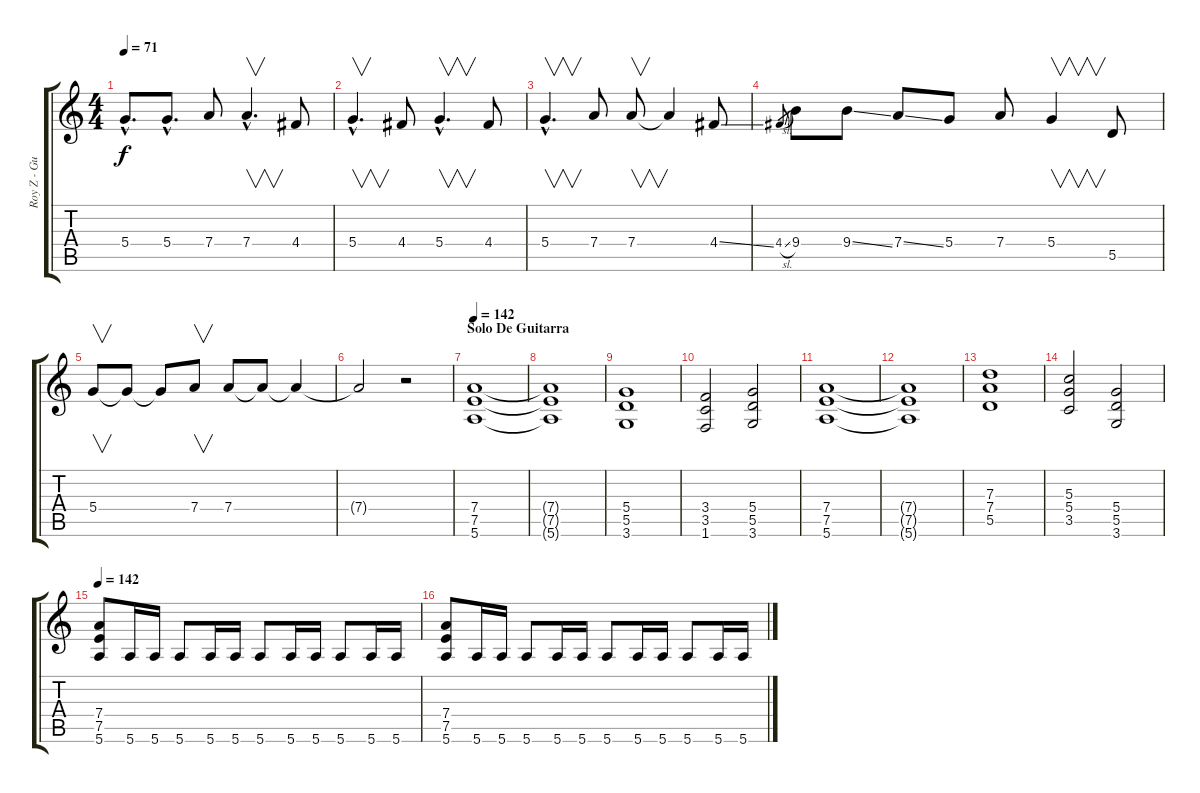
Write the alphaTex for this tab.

\track ("Roy Z - Guitar 1" "Roy Z - Gu") {instrument distortionguitar}
\staff {score tabs}
\tuning (E4 B3 G3 D3 A2 E2) {hide}
\ts (4 4)
\tempo 71
\clef g2
\ks c
5.4{hac}.8{d dy f} 5.4{hac}.8{d} 7.4.8 7.4{hac}.4{v d} 4.4.8 |
5.4{hac}.4{v d} 4.4.8 5.4{hac}.4{v d} 4.4.8 |
5.4{hac}.4{v d} 7.4.8 7.4.8{v} 7.4{t}.4 4.4{ss}.8 |
4.4{sl}.8{gr} 9.4.8 9.4{ss}.8 7.4{ss}.8 5.4.8 7.4.8 5.4.4{v} 5.5.8 |
5.4.8{v} 5.4{t}.8 5.4{t}.8 7.4.8{v} 7.4.8 7.4{t}.8 7.4{t}.4 |
7.4{t}.2 r.2 |
\section ("" "Solo De Guitarra")
\tempo 142
(7.4 7.5 5.6).1 |
(7.4{t} 7.5{t} 5.6{t}).1 |
(5.4 5.5 3.6).1 |
(3.4 3.5 1.6).2 (5.4 5.5 3.6).2 |
(7.4 7.5 5.6).1 |
(7.4{t} 7.5{t} 5.6{t}).1 |
(7.3 7.4 5.5).1 |
(5.3 5.4 3.5).2 (5.4 5.5 3.6).2 |
\tempo 142
(7.4 7.5 5.6).8 5.6.16 5.6.16 5.6.8 5.6.16 5.6.16 5.6.8 5.6.16 5.6.16 5.6.8 5.6.16 5.6.16 |
(7.4 7.5 5.6).8 5.6.16 5.6.16 5.6.8 5.6.16 5.6.16 5.6.8 5.6.16 5.6.16 5.6.8 5.6.16 5.6.16
